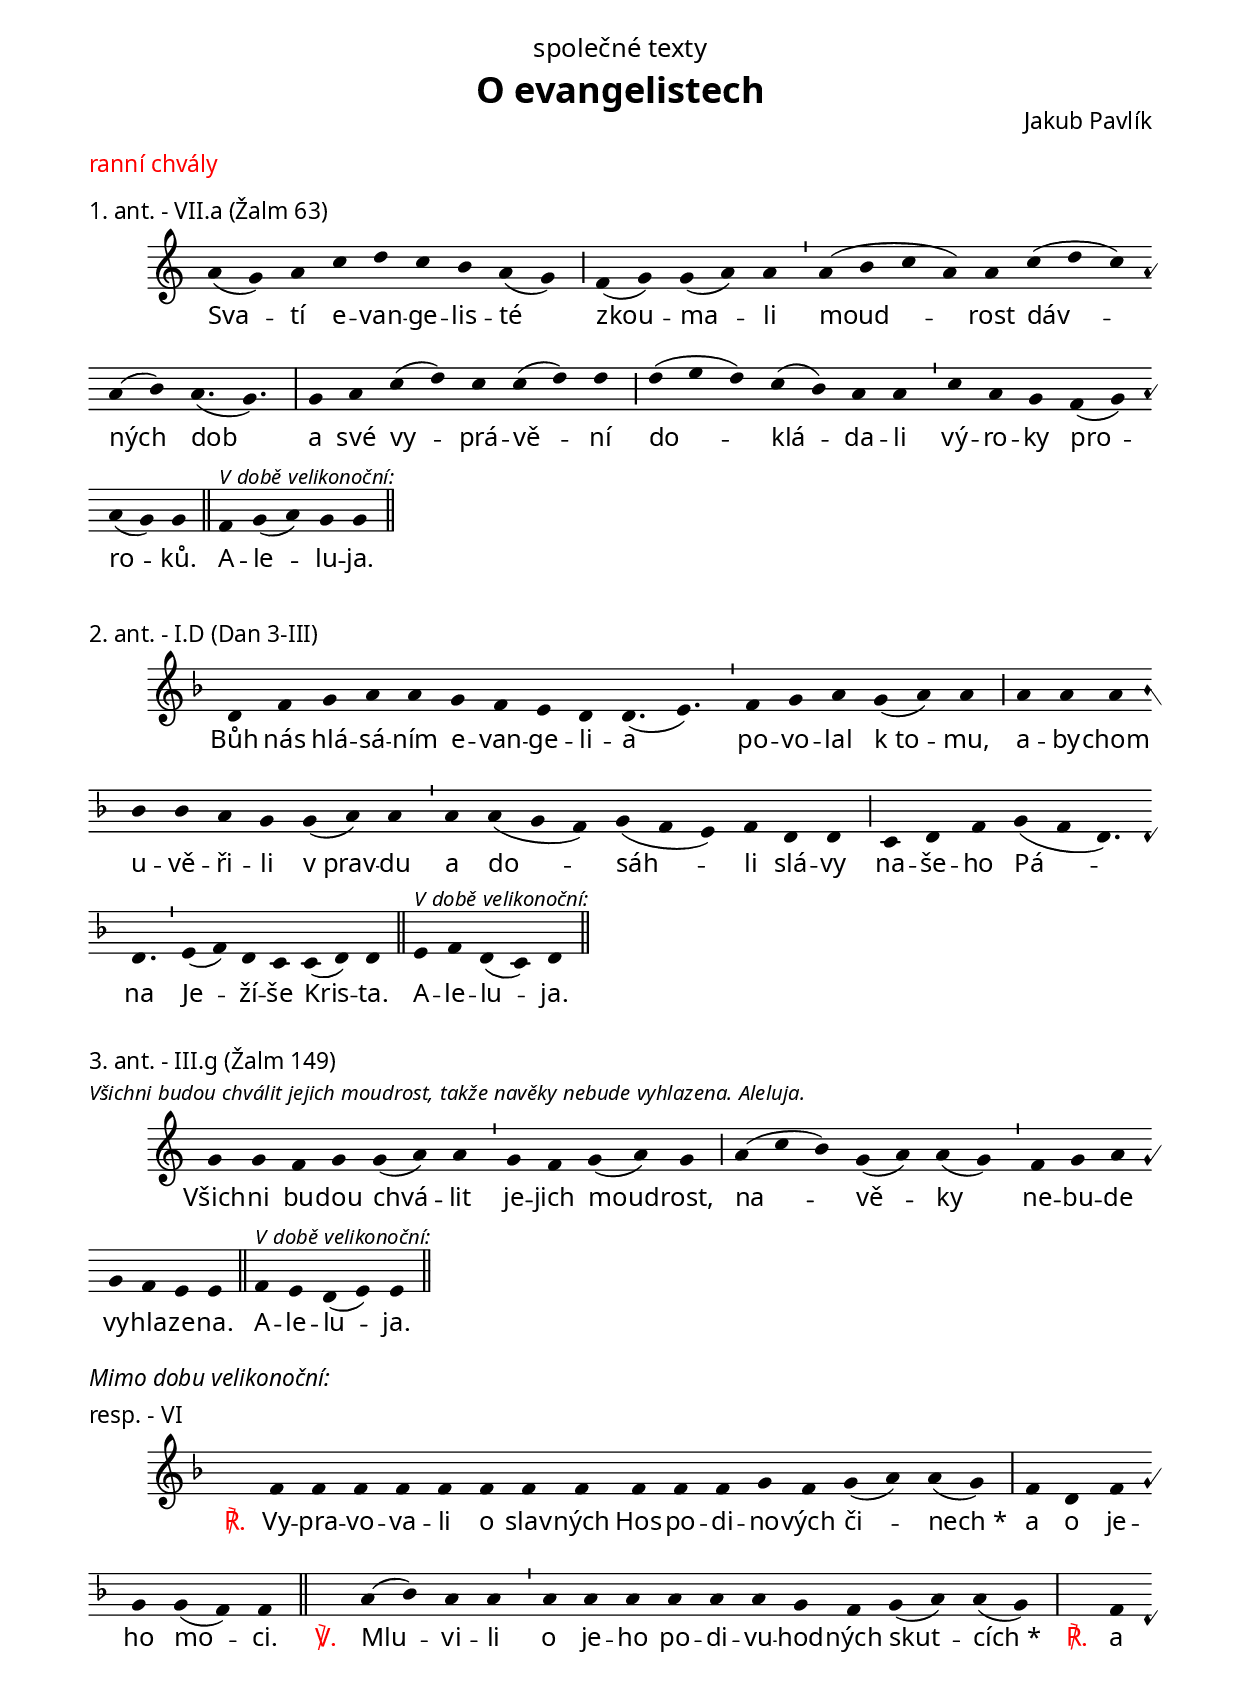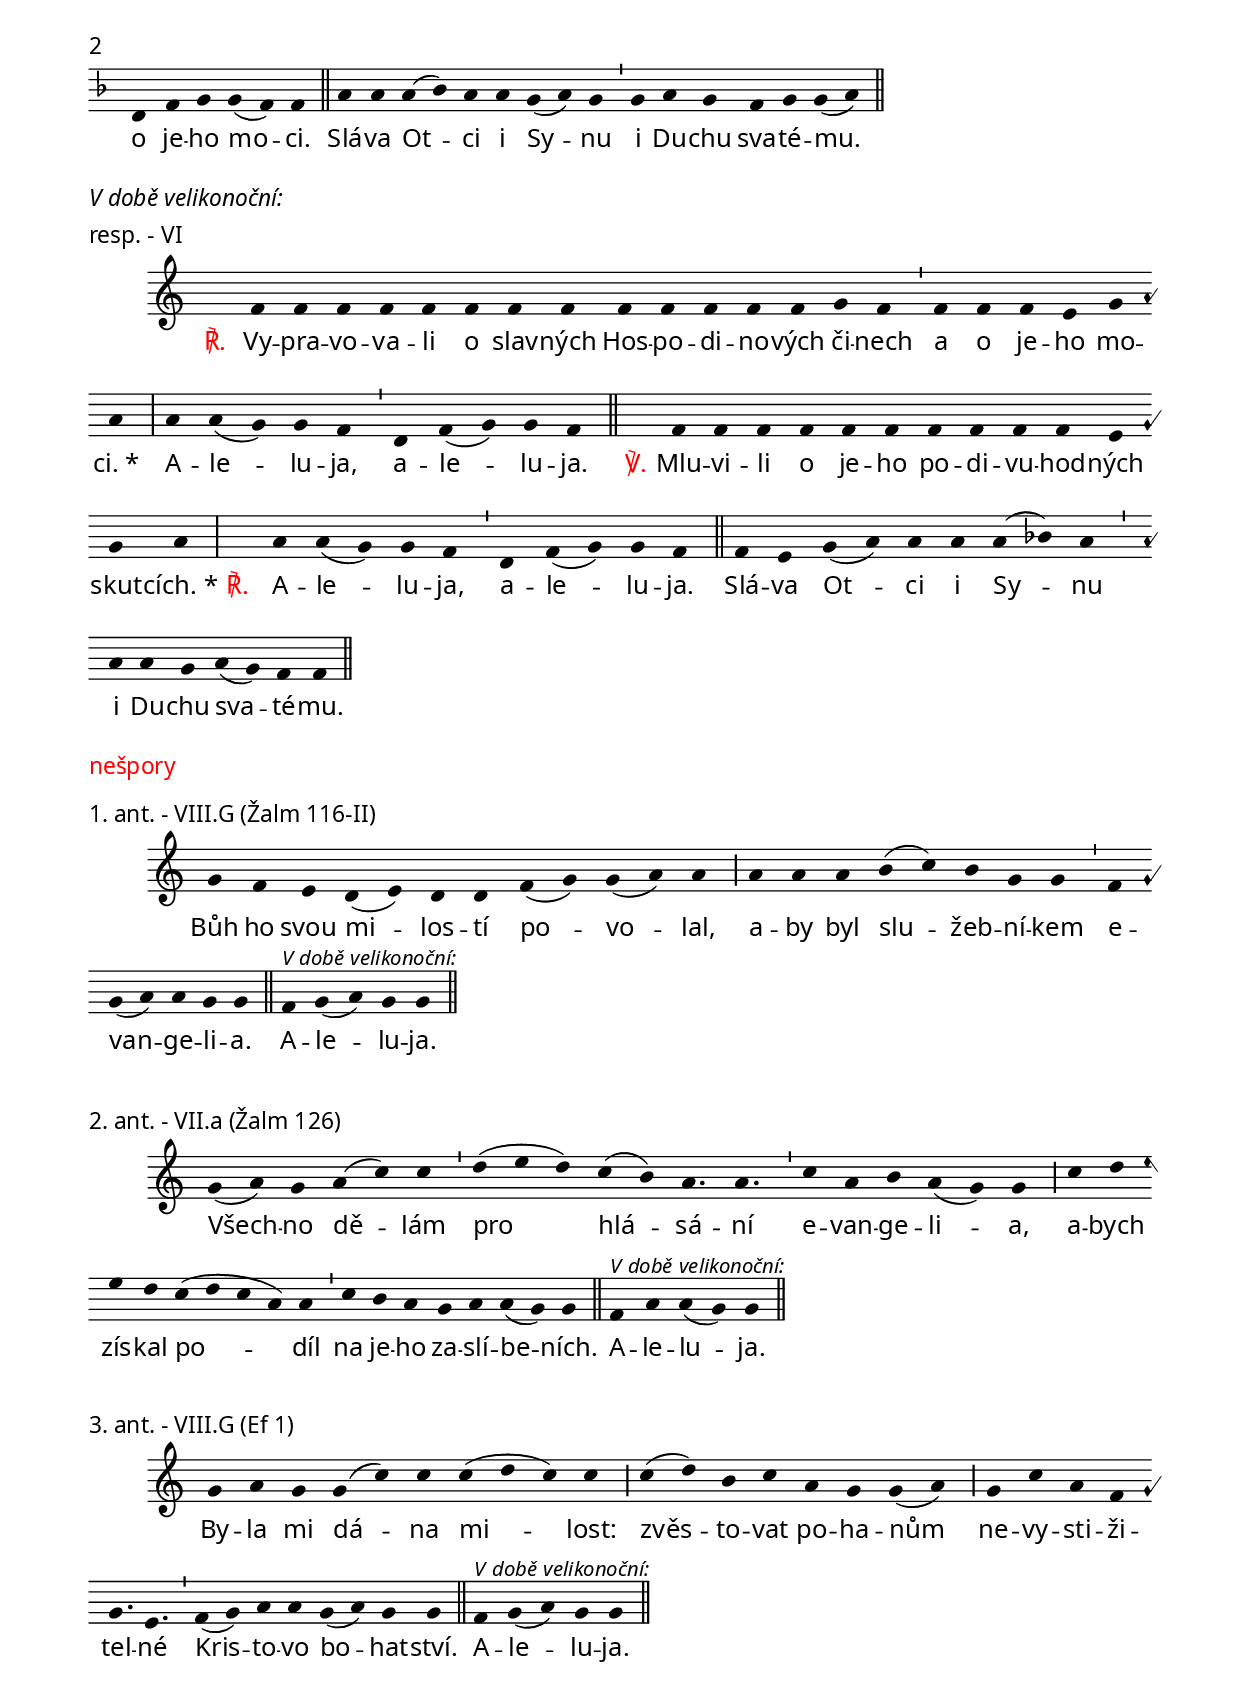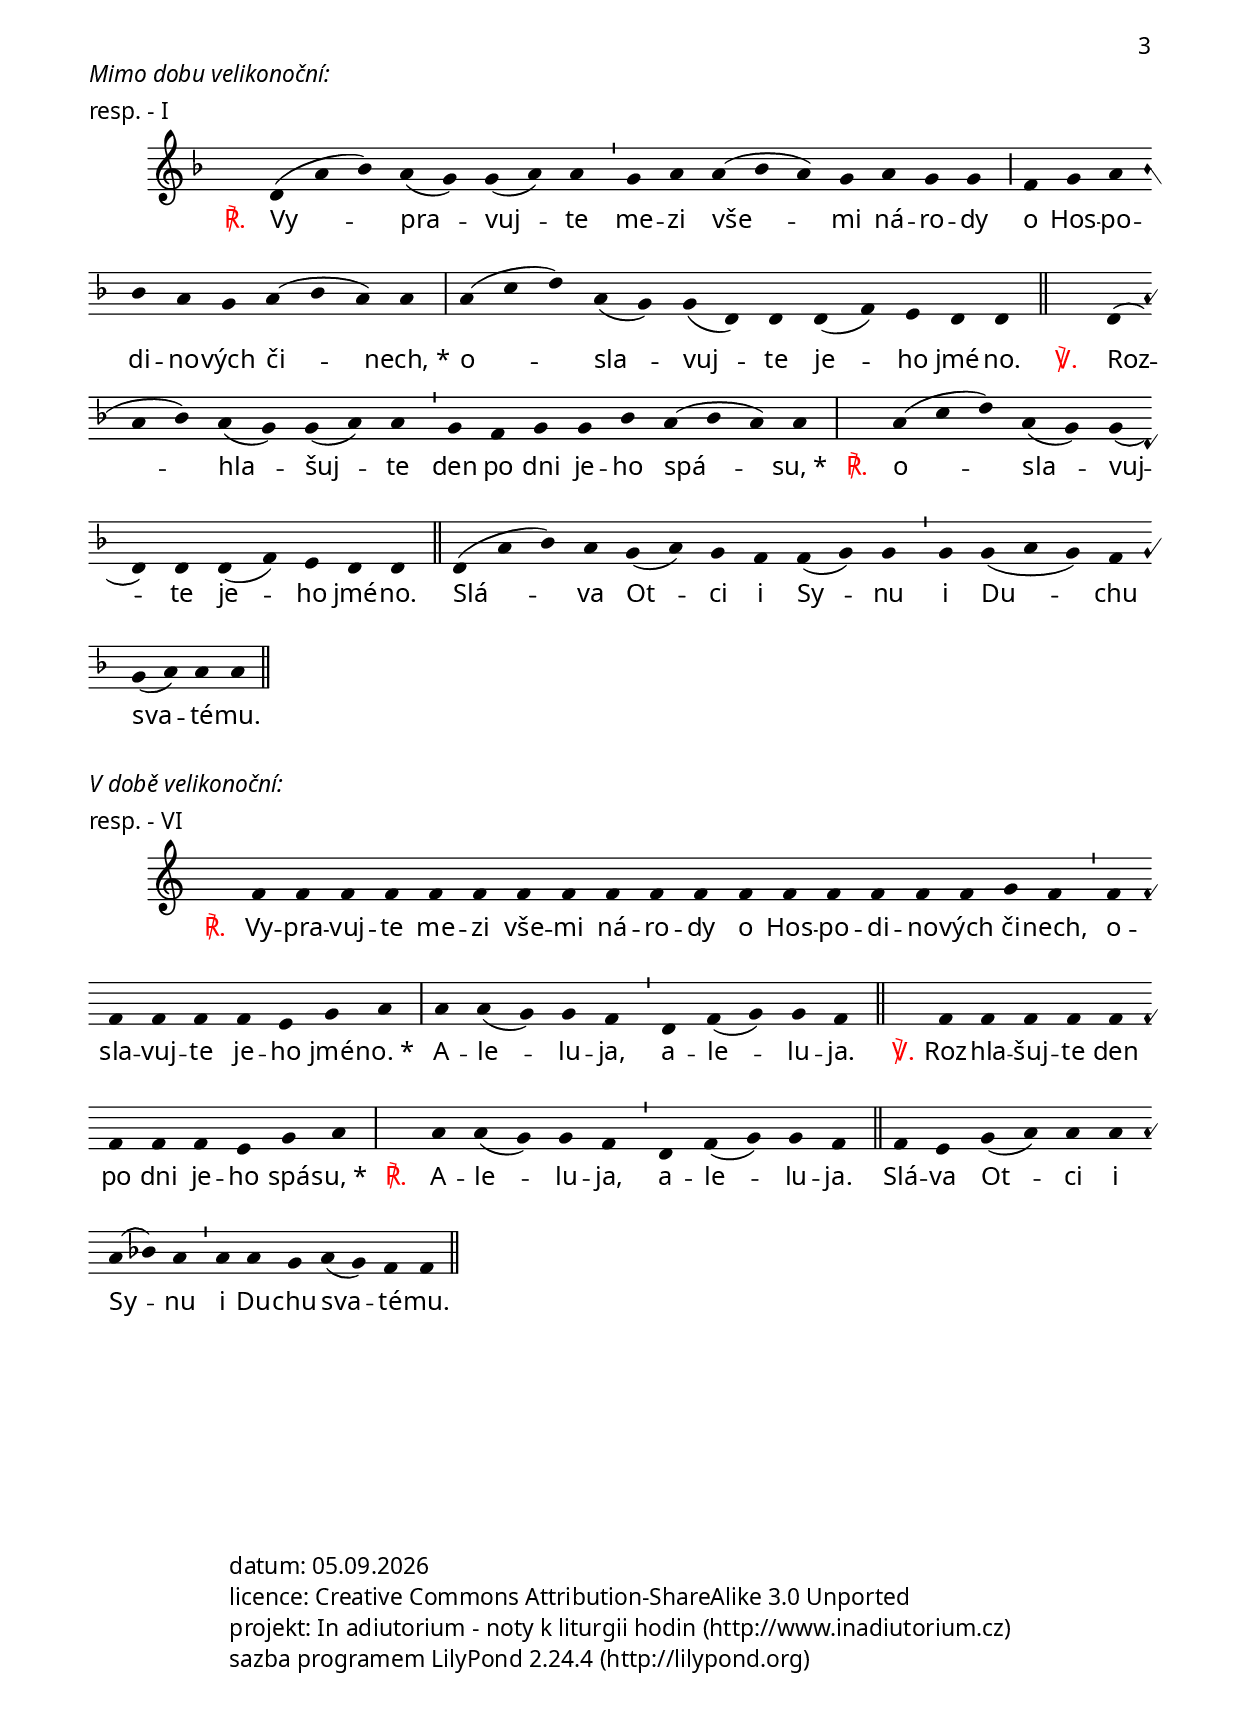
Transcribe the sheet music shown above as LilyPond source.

\version "2.15.37"

\include "../spolecne.ly"
\include "../dilyresponsorii.ly"

\header {
  title = \markup\titleCommune "O evangelistech"
  composer = "Jakub Pavlík"
  book_order = 31
}

\markup {\nadpisHodinka {"ranní chvály"}}

\score {
  \relative c'' {
    \choralniRezim
    a4( g) a c d c b a( g) \barMaior
    f4( g) g( a) a \barMin
    a( b c a) a c( d c) a( b) a4.( g) \barMax
    g4 a c( d) c c( d) d \barMaior
    d( e d) c( b) a a \barMin
    c a g f( g) a( g) g \barFinalis

    f^\markup\rubrVelikAleluja g( a) g g \barFinalis
  }
  \addlyrics {
    Sva -- tí e -- van -- ge -- lis -- té
    zkou -- ma -- li
    moud -- rost dáv -- ných dob
    a své vy -- prá -- vě -- ní
    do -- klá -- da -- li
    vý -- ro -- ky pro -- ro -- ků.

    A -- le -- lu -- ja.
  }
  \header {
    quid = "1. ant."
    modus = "VII"
    differentia = "a"
    psalmus = "Žalm 63"
    id = "rch-a1"
    piece = \markup {\sestavTitulek}
  }
}

\score {
  \relative c' {
    \choralniRezim
    \key f \major
    d4 f g a a g f e d d4.( e) \barMin
    f4 g a g( a) a \barMaior
    a a a bes bes a g g( a) a \barMin
    a a( g f) g( f e) f d d \barMaior
    c d f g( f d4.) d \barMin e4( f) d c c( d) d \barFinalis

    e^\markup\rubrVelikAleluja f d( c) d \barFinalis
  }
  \addlyrics {
    Bůh nás hlá -- sá -- ním e -- van -- ge -- li -- a
    po -- vo -- lal k_to -- mu,
    a -- by -- chom u -- vě -- ři -- li v_prav -- du
    a do -- sáh -- li slá -- vy
    na -- še -- ho Pá -- na Je -- ží -- še Kris -- ta.

    A -- le -- lu -- ja.
  }
  \header {
    quid = "2. ant."
    modus = "I"
    differentia = "D"
    psalmus = "Dan 3-III"
    id = "rch-a2"
    piece = \markup {\sestavTitulek}
  }
}

\score {
  \relative c'' {
    \choralniRezim
    g4 g f g g( a) a \barMin g f g( a) g \barMaior
    a( c b) g( a) a( g) \barMin f g a g f e e \barFinalis
    f^\markup\rubrVelikAleluja e d( e) e \barFinalis
  }
  \addlyrics {
    Všich -- ni bu -- dou chvá -- lit je -- jich moud -- rost,
    % tak -- že
    na -- vě -- ky ne -- bu -- de vy -- hla -- ze -- na.

    A -- le -- lu -- ja.
  }
  \header {
    textus_approbatus = "Všichni budou chválit jejich moudrost,
    takže navěky nebude vyhlazena. Aleluja."
    quid = "3. ant."
    modus = "III"
    differentia = "g"
    psalmus = "Žalm 149"
    id = "rch-a3"
    piece = \markup {\sestavTitulek}
  }
}

\markup\italic{Mimo dobu velikonoční:}

\score {
  \relative c' {
    \choralniRezim
    \key f \major

    % R
    \neviditelna f
    f4 f f f f f f f f f f g f g( a) a( g) \barMax
    f d f g g( f) f \barFinalis
    % V
    \neviditelna a
    a( bes) a a \barMin
    a a a a a a g f g( a) a( g) \barMax
    % R
    \neviditelna a
    f d f g g( f) f \barFinalis
    % Slava
    \respVIdoxologie \barFinalis
  }
  \addlyrics {
    \Response Vy -- pra -- vo -- va -- li o slav -- ných
    Hos -- po -- di -- no -- vých či -- nech_*
    a o je -- ho mo -- ci.
    \Verse Mlu -- vi -- li
    o je -- ho po -- di -- vu -- hod -- ných skut -- cích_*
    \Response a o je -- ho mo -- ci.
    \textRespDoxologie
  }
  \header {
    quid = "resp."
    modus = "VI"
    id = "rch-r"
    piece = \markup {\sestavTitulekResp}
  }
}

\markup\italic{V době velikonoční:}

\score {
  \relative c' {
    \choralniRezim

    % R
    \neviditelna f
    f4 f f f f f f f f f f f f g f \barMin
    f f f e g a \barMax
    \respVIalelujaResponsum \barFinalis
    % V
    \neviditelna f
    f4 f f f f f f f f f e g a \barMax
    % R
    \neviditelna a
    \respVIalelujaResponsum \barFinalis
    % Slava
    \respVIalelujaDoxologie \barFinalis
  }
  \addlyrics {
    \Response Vy -- pra -- vo -- va -- li o slav -- ných
    Hos -- po -- di -- no -- vých či -- nech
    a o je -- ho mo -- ci._* \textRespAleluja
    \Verse Mlu -- vi -- li o je -- ho po -- di -- vu -- hod -- ných
    skut -- cích._*
    \Response \textRespAleluja
    \textRespDoxologie
  }
  \header {
    quid = "resp."
    modus = "VI"
    id = "rch-r-pasch"
    piece = \markup {\sestavTitulekResp}
  }
}

\markup {\nadpisHodinka {"nešpory"}}

\score {
  \relative c'' {
    \choralniRezim
    g f e d( e) d d f( g) g( a) a \barMaior
    a a a b( c) b g g \barMin f g( a) a g g \barFinalis

    f^\markup\rubrVelikAleluja g( a) g g \barFinalis
  }
  \addlyrics {
    Bůh ho svou mi -- los -- tí po -- vo -- lal,
    a -- by byl slu -- žeb -- ní -- kem e -- van -- ge -- li -- a.

    A -- le -- lu -- ja.
  }
  \header {
    quid = "1. ant."
    modus = "VIII"
    differentia = "G"
    psalmus = "Žalm 116-II"
    fial = "commune/commune_pastyr.ly#2ne-a1"
    id = "ne-a1"
    piece = \markup {\sestavTitulek}
  }
}

\score {
  \relative c'' {
    \choralniRezim
    g4( a) g a( c) c \barMin d( e d) c( b) a4. a \barMin c4 a b a( g) g \barMaior
    c d e d c( d c a) a \barMin c b a g a a( g) g \barFinalis

    f^\markup\rubrVelikAleluja a a( g) g \barFinalis
  }
  \addlyrics {
    Všech -- no dě -- lám pro hlá -- sá -- ní e -- van -- ge -- li -- a,
    a -- bych zís -- kal po -- díl na je -- ho za -- slí -- be -- ních.

    A -- le -- lu -- ja.
  }
  \header {
    quid = "2. ant."
    modus = "VII"
    differentia = "a"
    psalmus = "Žalm 126"
    id = "ne-a2"
    piece = \markup {\sestavTitulek}
  }
}

\score {
  \relative c'' {
    \choralniRezim
    g4 a g g( c) c c( d c) c \barMaior
    c4( d) b c a g g( a) \barMaior
    g c a f g4. e \barMin f4( g) a a g( a) g g \barFinalis

    f^\markup\rubrVelikAleluja g( a) g g \barFinalis
  }
  \addlyrics {
    By -- la mi dá -- na mi -- lost:
    zvěs -- to -- vat po -- ha -- nům
    ne -- vy -- sti -- ži -- tel -- né Kris -- to -- vo bo -- hat -- ství.

    A -- le -- lu -- ja.
  }
  \header {
    quid = "3. ant."
    modus = "VIII"
    differentia = "G"
    psalmus = "Ef 1"
    id = "ne-a3"
    piece = \markup {\sestavTitulek}
  }
}

\markup\italic{Mimo dobu velikonoční:}

\score {
  \relative c' {
    \choralniRezim
    \key f \major
    % R
    \neviditelna d
    d4( a' bes) a( g) g( a) a \barMin
    g a a( bes a) g a g g \barMaior
    f g a bes a g a( bes a) a \barMax
    a( c d) a( g) g( d) d d( f) e d d \barFinalis
    % V
    \neviditelna a
    d( a' bes) a( g) g( a) a \barMin g f g g bes a( bes a) a \barMax
    % R
    \neviditelna a
    a( c d) a( g) g( d) d d( f) e d d \barFinalis
    % Slava
    d4( a' bes) a g( a) g f f( g) g \barMin g g( a g) f g( a) a a \barFinalis
  }
  \addlyrics {
    \Response Vy -- pra -- vuj -- te
    me -- zi vše -- mi ná -- ro -- dy
    o Hos -- po -- di -- no -- vých či -- nech,_*
    o -- sla -- vuj -- te je -- ho jmé -- no.
    \Verse Roz -- hla -- šuj -- te den po dni je -- ho spá -- su,_*
    \Response o -- sla -- vuj -- te je -- ho jmé -- no.
    \textRespDoxologie
  }
  \header {
    quid = "resp."
    modus = "I"
    fial = "commune/commune_apostol.ly#2ne-resp"
    id = "ne-r"
    piece = \markup {\sestavTitulekResp}
  }
}

\markup\italic{V době velikonoční:}

\score {
  \relative c' {
    \choralniRezim

    % R
    \neviditelna f
    f f f f f f f f f f f \bar ""
    f f f f f f g f \barMin
    f f f f f e g a \barMax
    \respVIalelujaResponsum \barFinalis
    % V
    \neviditelna f
    f f f f f f f f e g a \barMax
    % R
    \neviditelna a
    \respVIalelujaResponsum \barFinalis
    % Slava
    \respVIalelujaDoxologie \barFinalis
  }
  \addlyrics {
    \Response Vy -- pra -- vuj -- te me -- zi vše -- mi ná -- ro -- dy
    o Hos -- po -- di -- no -- vých či -- nech,
    o -- sla -- vuj -- te je -- ho jmé -- no._* \textRespAleluja
    \Verse Roz -- hla -- šuj -- te den po dni je -- ho spá -- su,_*
    \Response \textRespAleluja
    \textRespDoxologie
  }
  \header {
    quid = "resp."
    modus = "VI"
    fial = "commune/commune_apostol.ly#2ne-resp-velik"
    id = "ne-r-pasch"
    piece = \markup {\sestavTitulekResp}
  }
}